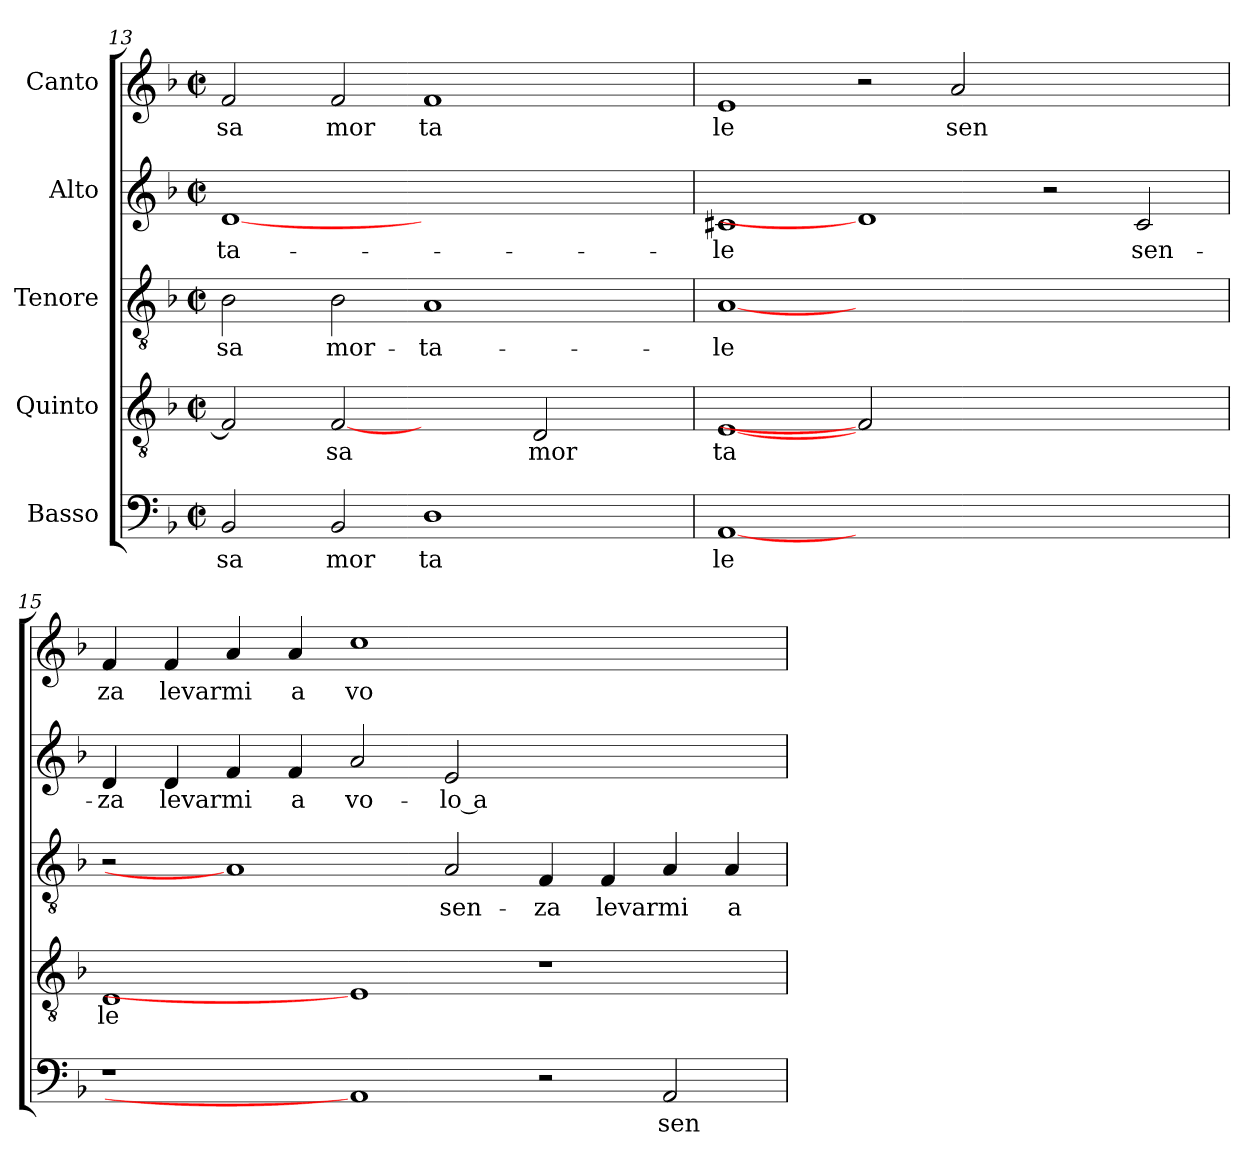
**kern	**text	**kern	**text	**kern	**text	**kern	**text	**kern	**text
*part5	*part5	*part4	*part4	*part3	*part3	*part2	*part2	*part1	*part1
*staff5	*staff5	*staff4	*staff4	*staff3	*staff3	*staff2	*staff2	*staff1	*staff1
*I"Basso	*	*I"Quinto	*	*I"Tenore	*	*I"Alto	*	*I"Canto	*
!!LO:LB:g=z
*clefF4	*	*clefGv2	*	*clefGv2	*	*clefG2	*	*clefG2	*
*k[b-]	*	*k[b-]	*	*k[b-]	*	*k[b-]	*	*k[b-]	*
*F:	*	*F:	*	*F:	*	*F:	*	*F:	*
*M2/2	*	*M2/2	*	*M2/2	*	*M2/2	*	*M2/2	*
*met(c|)	*	*met(c|)	*	*met(c|)	*	*met(c|)	*	*met(c|)	*
=13	=13	=13	=13	=13	=13	=13	=13	=13	=13
!	!LO:LY:b:cj	!	!	!	!LO:LY:b:cj	!	!LO:LY:b:cj	!	!LO:LY:b:cj
*	*	*^	*	*	*	*	*	*	*
2BB-/	sa	2F/]	32.ryy	.	2B-\	sa	[1d	ta-	2f/	sa
.	.	.	1ryy	.	.	.	.	.	.	.
!	!LO:LY:b:cj	!	!	!LO:LY:b:cj	!	!LO:LY:b:cj	!	!	!	!LO:LY:b:cj
2BB-/	mor	[2F	.	-sa	2B-\	mor-	.	.	2f/	mor
!	!LO:LY:b:cj	!	!	!	!	!LO:LY:b:cj	!	!	!	!LO:LY:b:cj
1D	ta	2ryy	.	.	1A	-ta-	1ryy	.	1f	ta
.	.	.	2ryy	.	.	.	.	.	.	.
!	!	!	!	!LO:LY:b:cj	!	!	!	!	!	!
.	.	2D/	.	mor	.	.	.	.	.	.
.	.	.	4ryy	.	.	.	.	.	.	.
.	.	.	8ryy	.	.	.	.	.	.	.
.	.	.	16ryy	.	.	.	.	.	.	.
.	.	.	64ryy	.	.	.	.	.	.	.
=14	=14	=14	=14	=14	=14	=14	=14	=14	=14	=14
!	!LO:LY:b:cj	!	!	!LO:LY:b:cj	!	!LO:LY:b:cj	!	!LO:LY:b:cj	!	!LO:LY:b:cj
*	*	*v	*v	*	*	*	*	*	*	*
[1AA	le	[1E	ta	[1A	-le	1c#X	-le	1e	le
0ryy	.	2F]	.	0ryy	.	1d]	.	2r	.
!	!	!	!	!	!	!	!	!	!LO:LY:b:cj
.	.	1.ryy	.	.	.	.	.	2a/	sen
.	.	.	.	.	.	2r	.	1ryy	.
!	!	!	!	!	!	!	!LO:LY:b:cj	!	!
.	.	.	.	.	.	2c#/	sen-	.	.
=15	=15	=15	=15	=15	=15	=15	=15	=15	=15
!	!	!	!LO:LY:b:cj	!	!	!	!LO:LY:b:cj	!	!LO:LY:b:cj
1r	.	1D	le	2r	.	4d/	-za	4f/	za
!	!	!	!	!	!	!	!LO:LY:b	!	!LO:LY:b
.	.	.	.	.	.	4d/	levarmi	4f/	levarmi
.	.	.	.	1A]	.	4f/	.	4a/	.
!	!	!	!	!	!	!	!LO:LY:b	!	!LO:LY:b
.	.	.	.	.	.	(<4f/	a	4a/	a
!	!	!	!	!	!	!	!LO:LY:b:cj	!	!LO:LY:b:cj
1AA]	.	1E]	.	.	.	2a/	vo-	1cc	vo
!	!	!	!	!	!LO:LY:b:cj	!	!LO:LY:b:rj	!	!
.	.	.	.	2A/	sen-	2e/	-lo a-	.	.
!	!	!	!	!	!LO:LY:b:cj	!	!	!	!
2r	.	1r	.	4F/)	-za	1ryy	.	1ryy	.
!	!	!	!	!	!LO:LY:b	!	!	!	!
.	.	.	.	4F/	levarmi	.	.	.	.
!	!LO:LY:b:cj	!	!	!	!	!	!	!	!
2AA/	sen	.	.	4A/	.	.	.	.	.
!	!	!	!	!	!LO:LY:b	!	!	!	!
.	.	.	.	4A/	a	.	.	.	.
=	=	=	=	=	=	=	=	=	=
*-	*-	*-	*-	*-	*-	*-	*-	*-	*-
